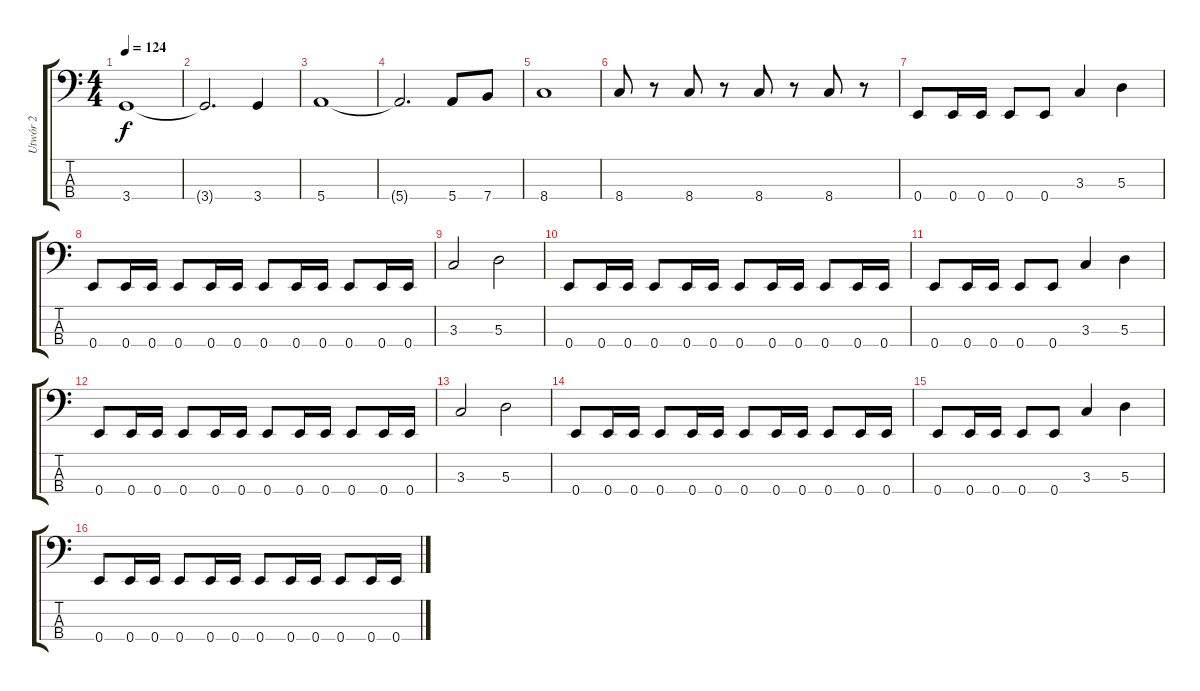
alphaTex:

\track ("Utwór 2" "Utwór 2") {instrument electricbassfinger}
\staff {score tabs}
\tuning (G2 D2 A1 E1) {hide}
\ts (4 4)
\tempo 124
\clef f4
\ks c
3.4.1{dy f} |
3.4{t}.2{d} 3.4.4 |
5.4.1 |
5.4{t}.2{d} 5.4.8 7.4.8 |
8.4.1 |
8.4.8 r.8 8.4.8 r.8 8.4.8 r.8 8.4.8 r.8 |
0.4.8 0.4.16 0.4.16 0.4.8 0.4.8 3.3.4 5.3.4 |
0.4.8 0.4.16 0.4.16 0.4.8 0.4.16 0.4.16 0.4.8 0.4.16 0.4.16 0.4.8 0.4.16 0.4.16 |
3.3.2 5.3.2 |
0.4.8 0.4.16 0.4.16 0.4.8 0.4.16 0.4.16 0.4.8 0.4.16 0.4.16 0.4.8 0.4.16 0.4.16 |
0.4.8 0.4.16 0.4.16 0.4.8 0.4.8 3.3.4 5.3.4 |
0.4.8 0.4.16 0.4.16 0.4.8 0.4.16 0.4.16 0.4.8 0.4.16 0.4.16 0.4.8 0.4.16 0.4.16 |
3.3.2 5.3.2 |
0.4.8 0.4.16 0.4.16 0.4.8 0.4.16 0.4.16 0.4.8 0.4.16 0.4.16 0.4.8 0.4.16 0.4.16 |
0.4.8 0.4.16 0.4.16 0.4.8 0.4.8 3.3.4 5.3.4 |
0.4.8 0.4.16 0.4.16 0.4.8 0.4.16 0.4.16 0.4.8 0.4.16 0.4.16 0.4.8 0.4.16 0.4.16
